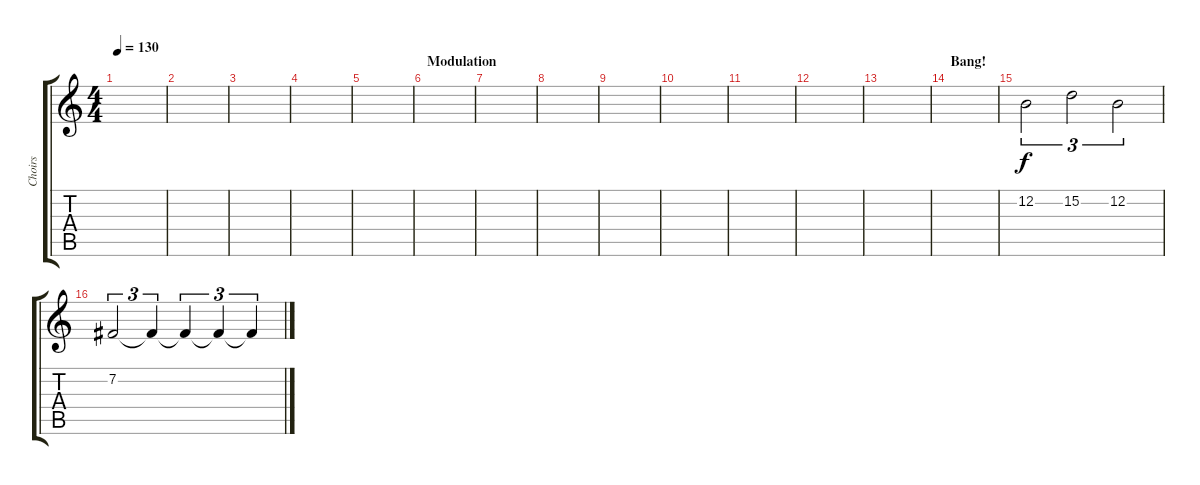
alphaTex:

\track ("Choirs" "Choirs") {instrument choiraahs}
\staff {score tabs}
\tuning (E4 B3 G3 D3 A2 E2) {hide}
\ts (4 4)
\tempo 130
\clef g2
\ks c
|
|
|
|
|
\section ("" "Modulation")
|
|
|
|
|
|
|
|
\section ("" "Bang!")
|
12.2.2{tu (3 2) volume 5} 15.2.2{tu (3 2)} 12.2.2{tu (3 2)} |
7.2.2{tu (3 2)} 7.2{t}.4{tu (3 2)} 7.2{t}.4{tu (3 2)} 7.2{t}.4{tu (3 2)} 7.2{t}.4{tu (3 2)}
